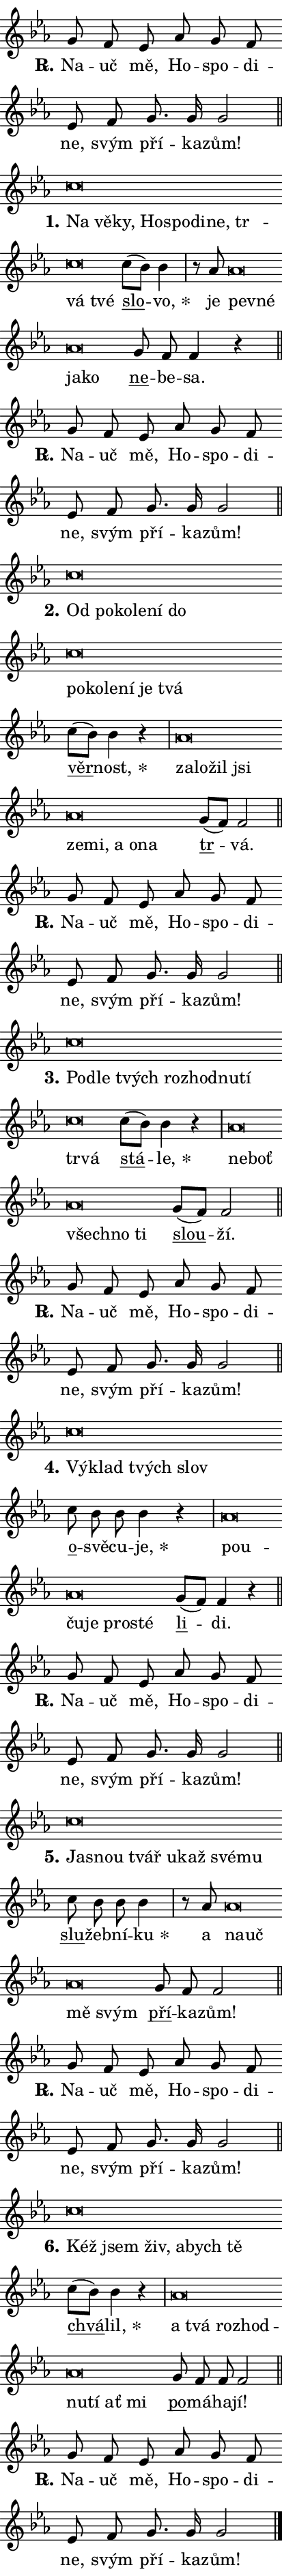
\version "2.24.0"
\header { tagline = "" }
\paper {
  indent = 0\cm
  top-margin = 0\cm
  right-margin = 0\cm
  bottom-margin = 0\cm
  left-margin = 0\cm
  paper-width = 7\cm
  page-breaking = #ly:one-page-breaking
  system-system-spacing.basic-distance = #11
  score-system-spacing.basic-distance = #11
  ragged-last = ##f
}


%% Author: Thomas Morley
%% https://lists.gnu.org/archive/html/lilypond-user/2020-05/msg00002.html
#(define (line-position grob)
"Returns position of @var[grob} in current system:
   @code{'start}, if at first time-step
   @code{'end}, if at last time-step
   @code{'middle} otherwise
"
  (let* ((col (ly:item-get-column grob))
         (ln (ly:grob-object col 'left-neighbor))
         (rn (ly:grob-object col 'right-neighbor))
         (col-to-check-left (if (ly:grob? ln) ln col))
         (col-to-check-right (if (ly:grob? rn) rn col))
         (break-dir-left
           (and
             (ly:grob-property col-to-check-left 'non-musical #f)
             (ly:item-break-dir col-to-check-left)))
         (break-dir-right
           (and
             (ly:grob-property col-to-check-right 'non-musical #f)
             (ly:item-break-dir col-to-check-right))))
        (cond ((eqv? 1 break-dir-left) 'start)
              ((eqv? -1 break-dir-right) 'end)
              (else 'middle))))

#(define (tranparent-at-line-position vctor)
  (lambda (grob)
  "Relying on @code{line-position} select the relevant enry from @var{vctor}.
Used to determine transparency,"
    (case (line-position grob)
      ((end) (not (vector-ref vctor 0)))
      ((middle) (not (vector-ref vctor 1)))
      ((start) (not (vector-ref vctor 2))))))

noteHeadBreakVisibility =
#(define-music-function (break-visibility)(vector?)
"Makes @code{NoteHead}s transparent relying on @var{break-visibility}"
#{
  \override NoteHead.transparent =
    #(tranparent-at-line-position break-visibility)
#})

#(define delete-ledgers-for-transparent-note-heads
  (lambda (grob)
    "Reads whether a @code{NoteHead} is transparent.
If so this @code{NoteHead} is removed from @code{'note-heads} from
@var{grob}, which is supposed to be @code{LedgerLineSpanner}.
As a result ledgers are not printed for this @code{NoteHead}"
    (let* ((nhds-array (ly:grob-object grob 'note-heads))
           (nhds-list
             (if (ly:grob-array? nhds-array)
                 (ly:grob-array->list nhds-array)
                 '()))
           ;; Relies on the transparent-property being done before
           ;; Staff.LedgerLineSpanner.after-line-breaking is executed.
           ;; This is fragile ...
           (to-keep
             (remove
               (lambda (nhd)
                 (ly:grob-property nhd 'transparent #f))
               nhds-list)))
      ;; TODO find a better method to iterate over grob-arrays, similiar
      ;; to filter/remove etc for lists
      ;; For now rebuilt from scratch
      (set! (ly:grob-object grob 'note-heads)  '())
      (for-each
        (lambda (nhd)
          (ly:pointer-group-interface::add-grob grob 'note-heads nhd))
        to-keep))))

hideNotes = {
  \noteHeadBreakVisibility #begin-of-line-visible
}
unHideNotes = {
  \noteHeadBreakVisibility #all-visible
}

% work-around for resetting accidentals
% https://lilypond.org/doc/v2.23/Documentation/notation/displaying-rhythms#unmetered-music
cadenzaMeasure = {
  \cadenzaOff
  \partial 1024 s1024
  \cadenzaOn
}

#(define-markup-command (accent layout props text) (markup?)
  "Underline accented syllable"
  (interpret-markup layout props
    #{\markup \override #'(offset . 4.3) \underline { #text }#}))

responsum = \markup \concat {
  "R" \hspace #-1.05 \path #0.1 #'((moveto 0 0.07) (lineto 0.9 0.8)) \hspace #0.05 "."
}

\layout {
    \context {
        \Staff
        \remove "Time_signature_engraver"
        \override LedgerLineSpanner.after-line-breaking = #delete-ledgers-for-transparent-note-heads
    }
    \context {
        \Voice {
            \override NoteHead.output-attributes = #'((class . "notehead"))
            \override Hairpin.height = #0.55
        }
    }
    \context {
        \Lyrics {
            \override StanzaNumber.output-attributes = #'((class . "stanzanumber"))
            \override LyricSpace.minimum-distance = #0.9
            \override LyricText.font-name = #"TeX Gyre Schola"
            \override LyricText.font-size = 1
            \override StanzaNumber.font-name = #"TeX Gyre Schola Bold"
            \override StanzaNumber.font-size = 1
        }
    }
}

% magnetic-lyrics.ily
%
%   written by
%     Jean Abou Samra <jean@abou-samra.fr>
%     Werner Lemberg <wl@gnu.org>
%
%   adapted by
%     Jiri Hon <jiri.hon@gmail.com>
%
% Version 2022-Apr-15

% https://www.mail-archive.com/lilypond-user@gnu.org/msg149350.html

#(define (Left_hyphen_pointer_engraver context)
   "Collect syllable-hyphen-syllable occurrences in lyrics and store
them in properties.  This engraver only looks to the left.  For
example, if the lyrics input is @code{foo -- bar}, it does the
following.

@itemize @bullet
@item
Set the @code{text} property of the @code{LyricHyphen} grob between
@q{foo} and @q{bar} to @code{foo}.

@item
Set the @code{left-hyphen} property of the @code{LyricText} grob with
text @q{foo} to the @code{LyricHyphen} grob between @q{foo} and
@q{bar}.
@end itemize

Use this auxiliary engraver in combination with the
@code{lyric-@/text::@/apply-@/magnetic-@/offset!} hook."
   (let ((hyphen #f)
         (text #f))
     (make-engraver
      (acknowledgers
       ((lyric-syllable-interface engraver grob source-engraver)
        (set! text grob)))
      (end-acknowledgers
       ((lyric-hyphen-interface engraver grob source-engraver)
        ;(when (not (grob::has-interface grob 'lyric-space-interface))
          (set! hyphen grob)));)
      ((stop-translation-timestep engraver)
       (when (and text hyphen)
         (ly:grob-set-object! text 'left-hyphen hyphen))
       (set! text #f)
       (set! hyphen #f)))))

#(define (lyric-text::apply-magnetic-offset! grob)
   "If the space between two syllables is less than the value in
property @code{LyricText@/.details@/.squash-threshold}, move the right
syllable to the left so that it gets concatenated with the left
syllable.

Use this function as a hook for
@code{LyricText@/.after-@/line-@/breaking} if the
@code{Left_@/hyphen_@/pointer_@/engraver} is active."
   (let ((hyphen (ly:grob-object grob 'left-hyphen #f)))
     (when hyphen
       (let ((left-text (ly:spanner-bound hyphen LEFT)))
         (when (grob::has-interface left-text 'lyric-syllable-interface)
           (let* ((common (ly:grob-common-refpoint grob left-text X))
                  (this-x-ext (ly:grob-extent grob common X))
                  (left-x-ext
                   (begin
                     ;; Trigger magnetism for left-text.
                     (ly:grob-property left-text 'after-line-breaking)
                     (ly:grob-extent left-text common X)))
                  ;; `delta` is the gap width between two syllables.
                  (delta (- (interval-start this-x-ext)
                            (interval-end left-x-ext)))
                  (details (ly:grob-property grob 'details))
                  (threshold (assoc-get 'squash-threshold details 0.2)))
             (when (< delta threshold)
               (let* (;; We have to manipulate the input text so that
                      ;; ligatures crossing syllable boundaries are not
                      ;; disabled.  For languages based on the Latin
                      ;; script this is essentially a beautification.
                      ;; However, for non-Western scripts it can be a
                      ;; necessity.
                      (lt (ly:grob-property left-text 'text))
                      (rt (ly:grob-property grob 'text))
                      (is-space (grob::has-interface hyphen 'lyric-space-interface))
                      (space (if is-space " " ""))
                      (space-markup (grob-interpret-markup grob " "))
                      (space-size (interval-length (ly:stencil-extent space-markup X)))
                      (extra-delta (if is-space space-size 0))
                      ;; Append new syllable.
                      (ltrt-space (if (and (string? lt) (string? rt))
                                (string-append lt space rt)
                                (make-concat-markup (list lt space rt))))
                      ;; Right-align `ltrt` to the right side.
                      (ltrt-space-markup (grob-interpret-markup
                               grob
                               (make-translate-markup
                                (cons (interval-length this-x-ext) 0)
                                (make-right-align-markup ltrt-space)))))
                 (begin
                   ;; Don't print `left-text`.
                   (ly:grob-set-property! left-text 'stencil #f)
                   ;; Set text and stencil (which holds all collected
                   ;; syllables so far) and shift it to the left.
                   (ly:grob-set-property! grob 'text ltrt-space)
                   (ly:grob-set-property! grob 'stencil ltrt-space-markup)
                   (ly:grob-translate-axis! grob (- (- delta extra-delta)) X))))))))))


#(define (lyric-hyphen::displace-bounds-first grob)
   ;; Make very sure this callback isn't triggered too early.
   (let ((left (ly:spanner-bound grob LEFT))
         (right (ly:spanner-bound grob RIGHT)))
     (ly:grob-property left 'after-line-breaking)
     (ly:grob-property right 'after-line-breaking)
     (ly:lyric-hyphen::print grob)))

squashThreshold = #0.4

\layout {
  \context {
    \Lyrics
    \consists #Left_hyphen_pointer_engraver
    \override LyricText.after-line-breaking =
      #lyric-text::apply-magnetic-offset!
    \override LyricHyphen.stencil = #lyric-hyphen::displace-bounds-first
    \override LyricText.details.squash-threshold = \squashThreshold
    \override LyricHyphen.minimum-distance = 0
    \override LyricHyphen.minimum-length = \squashThreshold
  }
}

squash = \override LyricText.details.squash-threshold = 9999
unSquash = \override LyricText.details.squash-threshold = \squashThreshold

left = \override LyricText.self-alignment-X = #LEFT
unLeft = \revert LyricText.self-alignment-X

starOffset = #(lambda (grob) 
                (let ((x_offset (ly:self-alignment-interface::aligned-on-x-parent grob)))
                  (if (= x_offset 0) 0 (+ x_offset 1.2))))

star = #(define-music-function (syllable)(string?)
"Append star separator at the end of a syllable"
#{
  \once \override LyricText.X-offset = #starOffset
  \lyricmode { \markup {
    #syllable
    \override #'((font-name . "TeX Gyre Schola Bold")) \hspace #0.2 \lower #0.65 \larger "*"
  } }
#})

starAccent = #(define-music-function (syllable)(string?)
"Append star separator at the end of a syllable and make accent"
#{
  \once \override LyricText.X-offset = #starOffset
  \lyricmode { \markup {
    \accent #syllable
    \override #'((font-name . "TeX Gyre Schola Bold")) \hspace #0.2 \lower #0.65 \larger "*"
  } }
#})

breath = #(define-music-function (syllable)(string?)
"Append breathing indicator at the end of a syllable"
#{
  \lyricmode { \markup { #syllable "+" } }
#})

optionalBreath = #(define-music-function (syllable)(string?)
"Append optional breathing indicator at the end of a syllable"
#{
  \lyricmode { \markup { #syllable "(+)" } }
#})


\score {
    <<
        \new Voice = "melody" { \cadenzaOn \key es \major \relative { g'8 f es as g f \bar "" es f g8. g16 g2 \cadenzaMeasure \bar "||" \break } }
        \new Lyrics \lyricsto "melody" { \lyricmode { \set stanza = \responsum
Na -- uč mě, Ho -- spo -- di -- ne, svým pří -- ka -- zům! } }
    >>
    \layout {}
}

\score {
    <<
        \new Voice = "melody" { \cadenzaOn \key es \major \relative { c''\breve*1/16 \hideNotes \breve*1/16 \bar "" \breve*1/16 \bar "" \breve*1/16 \bar "" \breve*1/16 \bar "" \breve*1/16 \bar "" \breve*1/16 \bar "" \breve*1/16 \bar "" \breve*1/16 \breve*1/16 \bar "" \unHideNotes \bar "" c8[( bes)] bes4 \cadenzaMeasure \bar "|" r8 as8 as\breve*1/16 \hideNotes \breve*1/16 \bar "" \breve*1/16 \breve*1/16 \bar "" \unHideNotes \bar "" g8 f f4 r \cadenzaMeasure \bar "||" \break } }
        \new Lyrics \lyricsto "melody" { \lyricmode { \set stanza = "1."
\left Na \squash vě -- ky, Ho -- spo -- di -- ne, tr -- vá tvé \unLeft \unSquash \markup \accent slo -- \star vo, je \left pev -- \squash né ja -- ko \unLeft \unSquash \markup \accent ne -- be -- sa. } }
    >>
    \layout {}
}

\score {
    <<
        \new Voice = "melody" { \cadenzaOn \key es \major \relative { g'8 f es as g f \bar "" es f g8. g16 g2 \cadenzaMeasure \bar "||" \break } }
        \new Lyrics \lyricsto "melody" { \lyricmode { \set stanza = \responsum
Na -- uč mě, Ho -- spo -- di -- ne, svým pří -- ka -- zům! } }
    >>
    \layout {}
}

\score {
    <<
        \new Voice = "melody" { \cadenzaOn \key es \major \relative { c''\breve*1/16 \hideNotes \breve*1/16 \bar "" \breve*1/16 \bar "" \breve*1/16 \bar "" \breve*1/16 \bar "" \breve*1/16 \bar "" \breve*1/16 \bar "" \breve*1/16 \bar "" \breve*1/16 \bar "" \breve*1/16 \bar "" \breve*1/16 \breve*1/16 \bar "" \unHideNotes \bar "" c8[( bes)] bes4 r \cadenzaMeasure \bar "|" as\breve*1/16 \hideNotes \breve*1/16 \bar "" \breve*1/16 \bar "" \breve*1/16 \bar "" \breve*1/16 \bar "" \breve*1/16 \bar "" \breve*1/16 \bar "" \breve*1/16 \breve*1/16 \bar "" \unHideNotes \bar "" g8[( f)] f2 \cadenzaMeasure \bar "||" \break } }
        \new Lyrics \lyricsto "melody" { \lyricmode { \set stanza = "2."
\left Od \squash po -- ko -- le -- ní do po -- ko -- le -- ní je tvá \unLeft \unSquash \markup \accent věr -- \star nost, \left za -- \squash lo -- žil jsi ze -- mi, a o -- na \unLeft \unSquash \markup \accent tr -- vá. } }
    >>
    \layout {}
}

\score {
    <<
        \new Voice = "melody" { \cadenzaOn \key es \major \relative { g'8 f es as g f \bar "" es f g8. g16 g2 \cadenzaMeasure \bar "||" \break } }
        \new Lyrics \lyricsto "melody" { \lyricmode { \set stanza = \responsum
Na -- uč mě, Ho -- spo -- di -- ne, svým pří -- ka -- zům! } }
    >>
    \layout {}
}

\score {
    <<
        \new Voice = "melody" { \cadenzaOn \key es \major \relative { c''\breve*1/16 \hideNotes \breve*1/16 \bar "" \breve*1/16 \bar "" \breve*1/16 \bar "" \breve*1/16 \bar "" \breve*1/16 \bar "" \breve*1/16 \bar "" \breve*1/16 \breve*1/16 \bar "" \unHideNotes \bar "" c8[( bes)] bes4 r \cadenzaMeasure \bar "|" as\breve*1/16 \hideNotes \breve*1/16 \bar "" \breve*1/16 \bar "" \breve*1/16 \breve*1/16 \bar "" \unHideNotes \bar "" g8[( f)] f2 \cadenzaMeasure \bar "||" \break } }
        \new Lyrics \lyricsto "melody" { \lyricmode { \set stanza = "3."
\left Po -- \squash dle tvých roz -- hod -- nu -- tí tr -- vá \unLeft \unSquash \markup \accent stá -- \star le, \left ne -- \squash boť všech -- no ti \unLeft \unSquash \markup \accent slou -- ží. } }
    >>
    \layout {}
}

\score {
    <<
        \new Voice = "melody" { \cadenzaOn \key es \major \relative { g'8 f es as g f \bar "" es f g8. g16 g2 \cadenzaMeasure \bar "||" \break } }
        \new Lyrics \lyricsto "melody" { \lyricmode { \set stanza = \responsum
Na -- uč mě, Ho -- spo -- di -- ne, svým pří -- ka -- zům! } }
    >>
    \layout {}
}

\score {
    <<
        \new Voice = "melody" { \cadenzaOn \key es \major \relative { c''\breve*1/16 \hideNotes \breve*1/16 \bar "" \breve*1/16 \breve*1/16 \bar "" \unHideNotes \bar "" c8 bes bes bes4 r \cadenzaMeasure \bar "|" as\breve*1/16 \hideNotes \breve*1/16 \bar "" \breve*1/16 \bar "" \breve*1/16 \bar "" \breve*1/16 \breve*1/16 \bar "" \unHideNotes \bar "" g8[( f)] f4 r \cadenzaMeasure \bar "||" \break } }
        \new Lyrics \lyricsto "melody" { \lyricmode { \set stanza = "4."
\left Vý -- \squash klad tvých slov \unLeft \unSquash \markup \accent o -- svě -- cu -- \star je, \left po -- \squash u -- ču -- je pro -- sté \unLeft \unSquash \markup \accent li -- di. } }
    >>
    \layout {}
}

\score {
    <<
        \new Voice = "melody" { \cadenzaOn \key es \major \relative { g'8 f es as g f \bar "" es f g8. g16 g2 \cadenzaMeasure \bar "||" \break } }
        \new Lyrics \lyricsto "melody" { \lyricmode { \set stanza = \responsum
Na -- uč mě, Ho -- spo -- di -- ne, svým pří -- ka -- zům! } }
    >>
    \layout {}
}

\score {
    <<
        \new Voice = "melody" { \cadenzaOn \key es \major \relative { c''\breve*1/16 \hideNotes \breve*1/16 \bar "" \breve*1/16 \bar "" \breve*1/16 \bar "" \breve*1/16 \bar "" \breve*1/16 \breve*1/16 \bar "" \unHideNotes \bar "" c8 bes bes bes4 \cadenzaMeasure \bar "|" r8 as8 as\breve*1/16 \hideNotes \breve*1/16 \bar "" \breve*1/16 \breve*1/16 \bar "" \unHideNotes \bar "" g8 f f2 \cadenzaMeasure \bar "||" \break } }
        \new Lyrics \lyricsto "melody" { \lyricmode { \set stanza = "5."
\left Ja -- \squash snou tvář u -- kaž své -- mu \unLeft \unSquash \markup \accent slu -- žeb -- ní -- \star ku a \left na -- \squash uč mě svým \unLeft \unSquash \markup \accent pří -- ka -- zům! } }
    >>
    \layout {}
}

\score {
    <<
        \new Voice = "melody" { \cadenzaOn \key es \major \relative { g'8 f es as g f \bar "" es f g8. g16 g2 \cadenzaMeasure \bar "||" \break } }
        \new Lyrics \lyricsto "melody" { \lyricmode { \set stanza = \responsum
Na -- uč mě, Ho -- spo -- di -- ne, svým pří -- ka -- zům! } }
    >>
    \layout {}
}

\score {
    <<
        \new Voice = "melody" { \cadenzaOn \key es \major \relative { c''\breve*1/16 \hideNotes \breve*1/16 \bar "" \breve*1/16 \bar "" \breve*1/16 \bar "" \breve*1/16 \breve*1/16 \bar "" \unHideNotes \bar "" c8[( bes)] bes4 r \cadenzaMeasure \bar "|" as\breve*1/16 \hideNotes \breve*1/16 \bar "" \breve*1/16 \bar "" \breve*1/16 \bar "" \breve*1/16 \bar "" \breve*1/16 \bar "" \breve*1/16 \breve*1/16 \bar "" \unHideNotes \bar "" g8 f f f2 \cadenzaMeasure \bar "||" \break } }
        \new Lyrics \lyricsto "melody" { \lyricmode { \set stanza = "6."
\left Kéž \squash jsem živ, a -- bych tě \unLeft \unSquash \markup \accent chvá -- \star lil, \left a \squash tvá roz -- hod -- nu -- tí ať mi \unLeft \unSquash \markup \accent po -- má -- ha -- jí! } }
    >>
    \layout {}
}

\score {
    <<
        \new Voice = "melody" { \cadenzaOn \key es \major \relative { g'8 f es as g f \bar "" es f g8. g16 g2 \cadenzaMeasure \bar "||" \break } \bar "|." }
        \new Lyrics \lyricsto "melody" { \lyricmode { \set stanza = \responsum
Na -- uč mě, Ho -- spo -- di -- ne, svým pří -- ka -- zům! } }
    >>
    \layout {}
}
